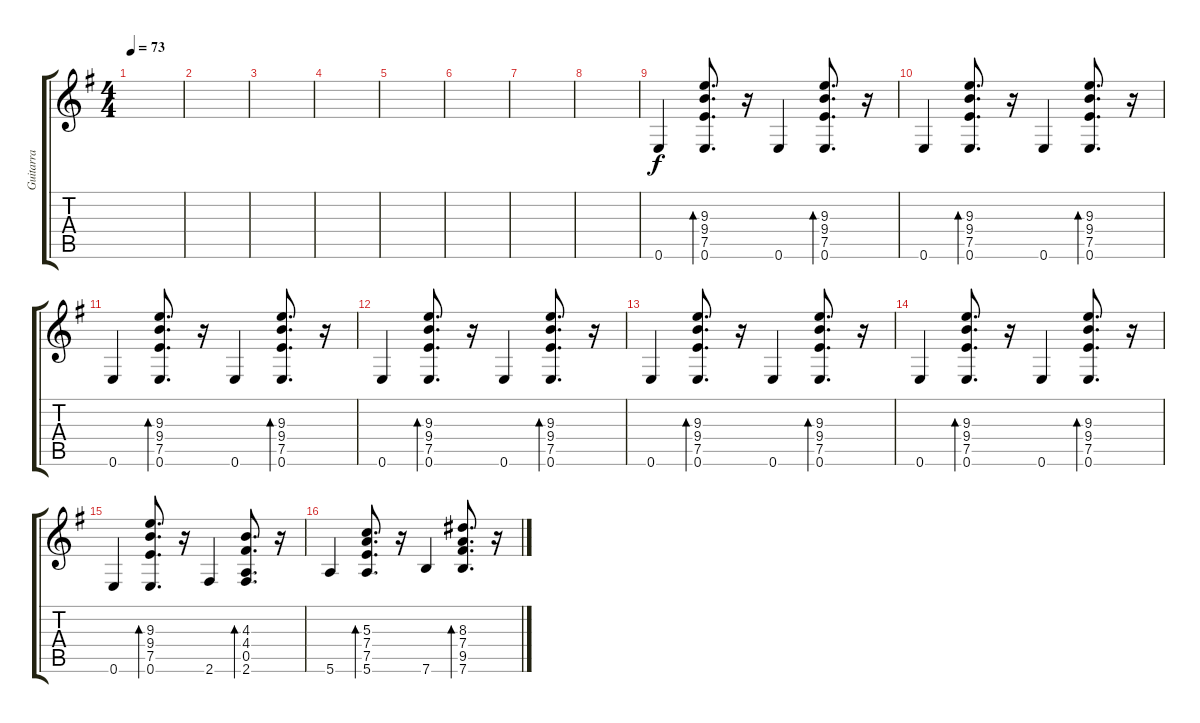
\track ("Guitarra" "Guitarra") {instrument acousticguitarnylon}
\staff {score tabs}
\tuning (E4 B3 G3 D3 A2 E2) {hide}
\ts (4 4)
\tempo 73
\clef g2
\ks eminor
|
|
|
|
|
|
|
|
0.6.4 (9.3 9.4 7.5 0.6).8{d bd 120} r.16 0.6.4 (9.3 9.4 7.5 0.6).8{d bd 120} r.16 |
0.6.4 (9.3 9.4 7.5 0.6).8{d bd 120} r.16 0.6.4 (9.3 9.4 7.5 0.6).8{d bd 120} r.16 |
0.6.4 (9.3 9.4 7.5 0.6).8{d bd 120} r.16 0.6.4 (9.3 9.4 7.5 0.6).8{d bd 120} r.16 |
0.6.4 (9.3 9.4 7.5 0.6).8{d bd 120} r.16 0.6.4 (9.3 9.4 7.5 0.6).8{d bd 120} r.16 |
0.6.4 (9.3 9.4 7.5 0.6).8{d bd 120} r.16 0.6.4 (9.3 9.4 7.5 0.6).8{d bd 120} r.16 |
0.6.4 (9.3 9.4 7.5 0.6).8{d bd 120} r.16 0.6.4 (9.3 9.4 7.5 0.6).8{d bd 120} r.16 |
0.6.4 (9.3 9.4 7.5 0.6).8{d bd 120} r.16 2.6.4 (4.3 4.4 0.5 2.6).8{d bd 120} r.16 |
5.6.4 (5.3 7.4 7.5 5.6).8{d bd 120} r.16 7.6.4 (8.3 7.4 9.5 7.6).8{d bd 120} r.16
